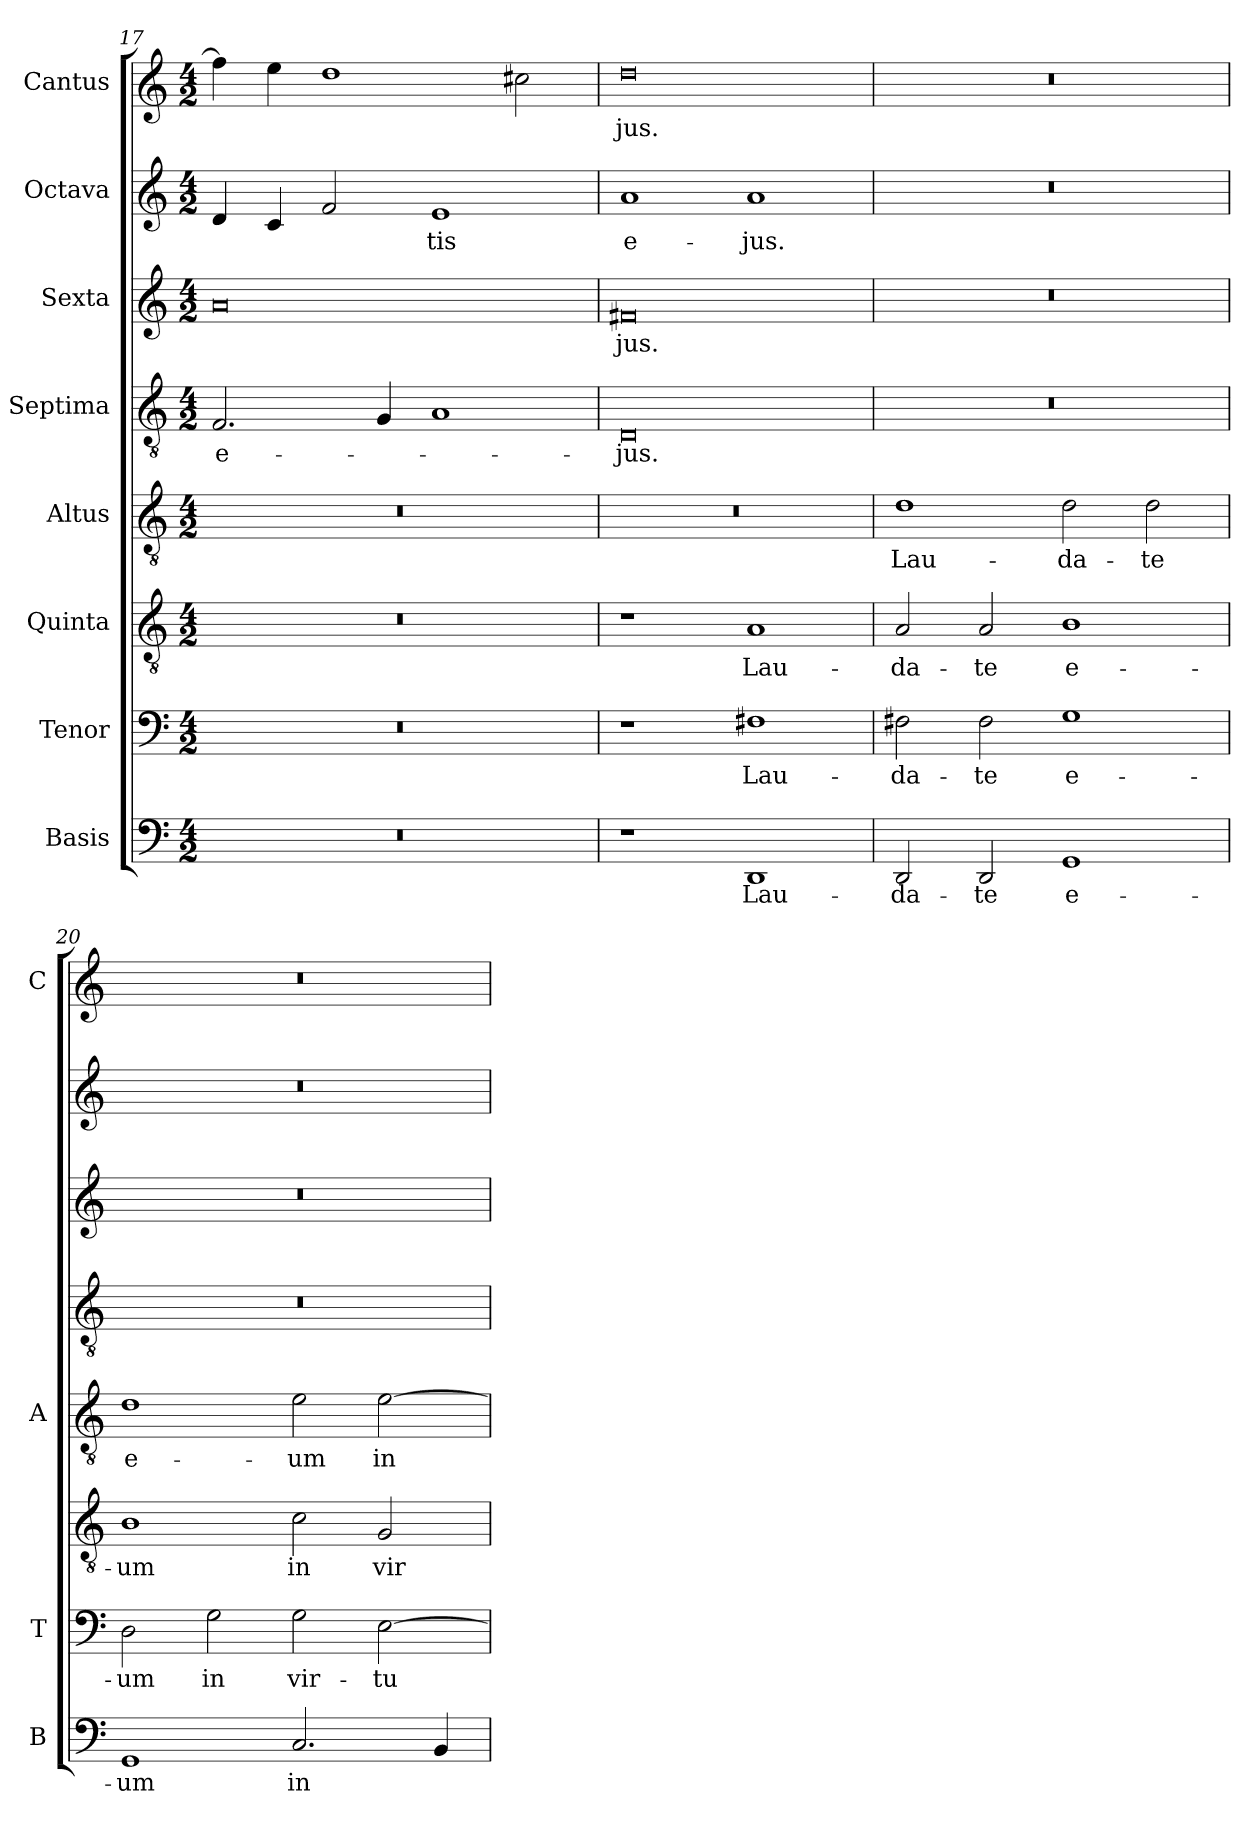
**kern	**text	**kern	**text	**kern	**text	**kern	**text	**kern	**text	**kern	**text	**kern	**text	**kern	**text
*part8	*part8	*part7	*part7	*part6	*part6	*part5	*part5	*part4	*part4	*part3	*part3	*part2	*part2	*part1	*part1
*staff8	*staff8	*staff7	*staff7	*staff6	*staff6	*staff5	*staff5	*staff4	*staff4	*staff3	*staff3	*staff2	*staff2	*staff1	*staff1
*I"Basis	*	*I"Tenor	*	*I"Quinta	*	*I"Altus	*	*I"Septima	*	*I"Sexta	*	*I"Octava	*	*I"Cantus	*
*I'B	*	*I'T	*	*	*	*I'A	*	*	*	*	*	*	*	*I'C	*
*clefF4	*	*clefF4	*	*clefGv2	*	*clefGv2	*	*clefGv2	*	*clefG2	*	*clefG2	*	*clefG2	*
*k[]	*	*k[]	*	*k[]	*	*k[]	*	*k[]	*	*k[]	*	*k[]	*	*k[]	*
*C:	*	*C:	*	*C:	*	*C:	*	*C:	*	*C:	*	*C:	*	*C:	*
*M4/2	*	*M4/2	*	*M4/2	*	*M4/2	*	*M4/2	*	*M4/2	*	*M4/2	*	*M4/2	*
=17	=17	=17	=17	=17	=17	=17	=17	=17	=17	=17	=17	=17	=17	=17	=17
!	!	!	!	!	!	!	!	!	!LO:LY:b	!	!	!	!	!	!
0r	.	0r	.	0r	.	0r	.	2.F/	e-	0a	.	4d/	.	4ff\]	.
.	.	.	.	.	.	.	.	.	.	.	.	4c/	.	4ee\	.
.	.	.	.	.	.	.	.	.	.	.	.	2f/	.	1dd	.
.	.	.	.	.	.	.	.	4G/	.	.	.	.	.	.	.
!	!	!	!	!	!	!	!	!	!	!	!	!	!LO:LY:b	!	!
.	.	.	.	.	.	.	.	1A	.	.	.	1e	-tis	.	.
.	.	.	.	.	.	.	.	.	.	.	.	.	.	2cc#X\	.
=18	=18	=18	=18	=18	=18	=18	=18	=18	=18	=18	=18	=18	=18	=18	=18
!	!	!	!	!	!	!	!	!	!LO:LY:b	!	!LO:LY:b	!	!LO:LY:b	!	!LO:LY:b
1r	.	1r	.	1r	.	0r	.	0D	-jus.	0f#X	-jus.	1a	e-	0dd	-jus.
!	!LO:LY:b	!	!LO:LY:b	!	!LO:LY:b	!	!	!	!	!	!	!	!LO:LY:b	!	!
1DD	Lau-	1F#X	Lau-	1A	Lau-	.	.	.	.	.	.	1a	-jus.	.	.
=19	=19	=19	=19	=19	=19	=19	=19	=19	=19	=19	=19	=19	=19	=19	=19
!	!LO:LY:b	!	!LO:LY:b	!	!LO:LY:b	!	!LO:LY:b	!	!	!	!	!	!	!	!
2DD/	-da-	2F#X\	-da-	2A/	-da-	1d	Lau-	0r	.	0r	.	0r	.	0r	.
!	!LO:LY:b	!	!LO:LY:b	!	!LO:LY:b	!	!	!	!	!	!	!	!	!	!
2DD/	-te	2F#\	-te	2A/	-te	.	.	.	.	.	.	.	.	.	.
!	!LO:LY:b	!	!LO:LY:b	!	!LO:LY:b	!	!LO:LY:b	!	!	!	!	!	!	!	!
1GG	e-	1G	e-	1B	e-	2d\	-da-	.	.	.	.	.	.	.	.
!	!	!	!	!	!	!	!LO:LY:b	!	!	!	!	!	!	!	!
.	.	.	.	.	.	2d\	-te	.	.	.	.	.	.	.	.
=20	=20	=20	=20	=20	=20	=20	=20	=20	=20	=20	=20	=20	=20	=20	=20
!	!LO:LY:b	!	!LO:LY:b	!	!LO:LY:b	!	!LO:LY:b	!	!	!	!	!	!	!	!
1GG	-um	2D\	-um	1B	-um	1d	e-	0r	.	0r	.	0r	.	0r	.
!	!	!	!LO:LY:b	!	!	!	!	!	!	!	!	!	!	!	!
.	.	2G\	in	.	.	.	.	.	.	.	.	.	.	.	.
!	!LO:LY:b	!	!LO:LY:b	!	!LO:LY:b	!	!LO:LY:b	!	!	!	!	!	!	!	!
2.C/	in	2G\	vir-	2c\	in	2e\	-um	.	.	.	.	.	.	.	.
!	!	!	!LO:LY:b	!	!LO:LY:b	!	!LO:LY:b	!	!	!	!	!	!	!	!
.	.	[2E\	-tu-	2G/	vir-	[2e\	in	.	.	.	.	.	.	.	.
4BB/	.	.	.	.	.	.	.	.	.	.	.	.	.	.	.
=	=	=	=	=	=	=	=	=	=	=	=	=	=	=	=
*-	*-	*-	*-	*-	*-	*-	*-	*-	*-	*-	*-	*-	*-	*-	*-
